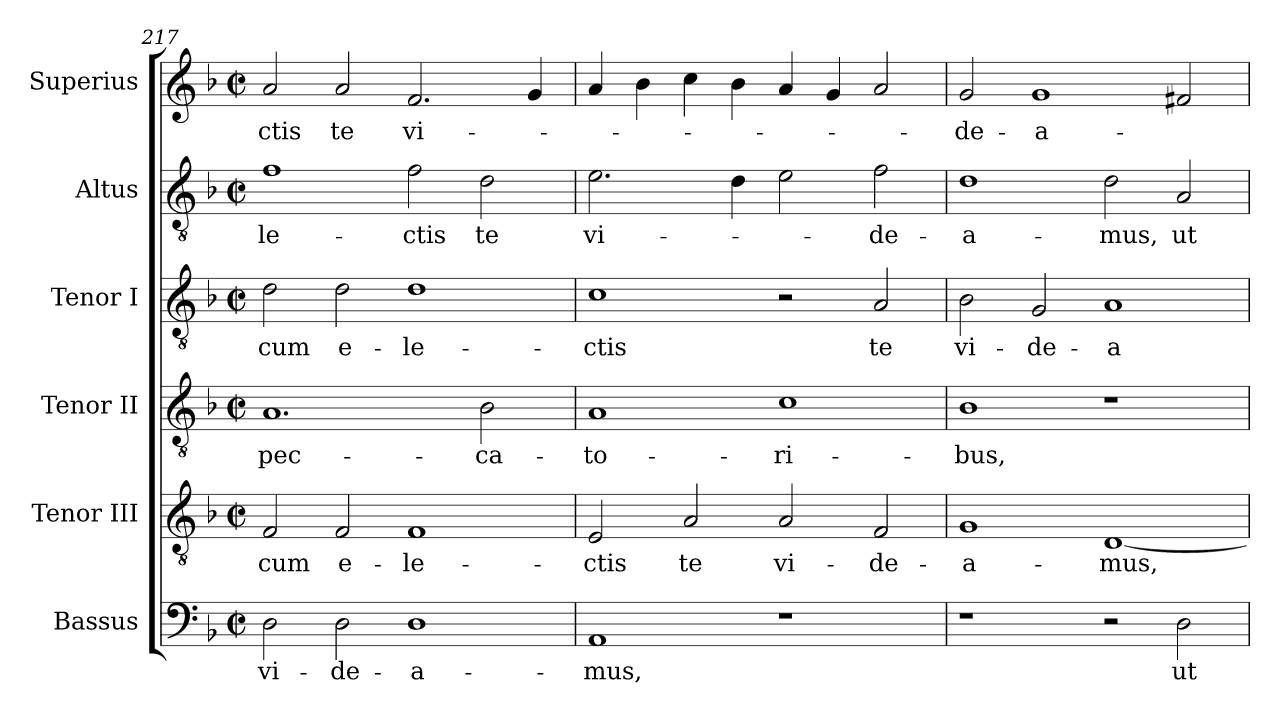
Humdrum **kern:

**kern	**text	**kern	**text	**kern	**text	**kern	**text	**kern	**text	**kern	**text
*part6	*part6	*part5	*part5	*part4	*part4	*part3	*part3	*part2	*part2	*part1	*part1
*staff6	*staff6	*staff5	*staff5	*staff4	*staff4	*staff3	*staff3	*staff2	*staff2	*staff1	*staff1
*I"Bassus	*	*I"Tenor III	*	*I"Tenor II	*	*I"Tenor I	*	*I"Altus	*	*I"Superius	*
*I'B.	*	*I'T.	*	*I'T.	*	*I'T.	*	*	*	*I'S.	*
*clefF4	*	*clefGv2	*	*clefGv2	*	*clefGv2	*	*clefGv2	*	*clefG2	*
*	*	*ITrd7c12	*	*ITrd7c12	*	*ITrd7c12	*	*ITrd7c12	*	*	*
*k[b-]	*	*k[b-]	*	*k[b-]	*	*k[b-]	*	*k[b-]	*	*k[b-]	*
*F:	*	*F:	*	*F:	*	*F:	*	*F:	*	*F:	*
*M2/2	*	*M2/2	*	*M2/2	*	*M2/2	*	*M2/2	*	*M2/2	*
*met(c|)	*	*met(c|)	*	*met(c|)	*	*met(c|)	*	*met(c|)	*	*met(c|)	*
=217	=217	=217	=217	=217	=217	=217	=217	=217	=217	=217	=217
!	!LO:LY:b:color=#000000	!	!	!	!	!	!	!	!	!	!
!	!	!	!LO:LY:b:color=#000000	!	!	!	!	!	!	!	!
!	!	!	!	!	!LO:LY:b:color=#000000	!	!	!	!	!	!
!	!	!	!	!	!	!	!LO:LY:b:color=#000000	!	!	!	!
!	!	!	!	!	!	!	!	!	!LO:LY:b:color=#000000	!	!
!	!	!	!	!	!	!	!	!	!	!	!LO:LY:b:color=#000000
2Di\	vi-	2FFi/	cum	1.AAi	pec-	2Di\	cum	1Fi	-le-	2ai/	-ctis
!	!LO:LY:b:color=#000000	!	!	!	!	!	!	!	!	!	!
!	!	!	!LO:LY:b:color=#000000	!	!	!	!	!	!	!	!
!	!	!	!	!	!	!	!LO:LY:b:color=#000000	!	!	!	!
!	!	!	!	!	!	!	!	!	!	!	!LO:LY:b:color=#000000
2Di\	-de-	2FFi/	e-	.	.	2Di\	e-	.	.	2ai/	te
!	!LO:LY:b:color=#000000	!	!	!	!	!	!	!	!	!	!
!	!	!	!LO:LY:b:color=#000000	!	!	!	!	!	!	!	!
!	!	!	!	!	!	!	!LO:LY:b:color=#000000	!	!	!	!
!	!	!	!	!	!	!	!	!	!LO:LY:b:color=#000000	!	!
!	!	!	!	!	!	!	!	!	!	!	!LO:LY:b:color=#000000
1Di	-a-	1FFi	-le-	.	.	1Di	-le-	2Fi\	-ctis	2.fi/	vi-
!	!	!	!	!	!LO:LY:b:color=#000000	!	!	!	!	!	!
!	!	!	!	!	!	!	!	!	!LO:LY:b:color=#000000	!	!
.	.	.	.	2BB-i\	-ca-	.	.	2Di\	te	.	.
.	.	.	.	.	.	.	.	.	.	4gi/	.
=218	=218	=218	=218	=218	=218	=218	=218	=218	=218	=218	=218
!	!LO:LY:b:color=#000000	!	!	!	!	!	!	!	!	!	!
!	!	!	!LO:LY:b:color=#000000	!	!	!	!	!	!	!	!
!	!	!	!	!	!LO:LY:b:color=#000000	!	!	!	!	!	!
!	!	!	!	!	!	!	!LO:LY:b:color=#000000	!	!	!	!
!	!	!	!	!	!	!	!	!	!LO:LY:b:color=#000000	!	!
1AAi	-mus,	2EEi/	-ctis	1AAi	-to-	1Ci	-ctis	2.Ei\	vi-	4ai/	.
.	.	.	.	.	.	.	.	.	.	4b-i\	.
!	!	!	!LO:LY:b:color=#000000	!	!	!	!	!	!	!	!
.	.	2AAi/	te	.	.	.	.	.	.	4cci\	.
.	.	.	.	.	.	.	.	4Di\	.	4b-i\	.
!	!	!	!LO:LY:b:color=#000000	!	!	!	!	!	!	!	!
!	!	!	!	!	!LO:LY:b:color=#000000	!	!	!	!	!	!
1r	.	2AAi/	vi-	1Ci	-ri-	2r	.	2Ei\	.	4ai/	.
.	.	.	.	.	.	.	.	.	.	4gi/	.
!	!	!	!LO:LY:b:color=#000000	!	!	!	!	!	!	!	!
!	!	!	!	!	!	!	!LO:LY:b:color=#000000	!	!	!	!
!	!	!	!	!	!	!	!	!	!LO:LY:b:color=#000000	!	!
.	.	2FFi/	-de-	.	.	2AAi/	te	2Fi\	-de-	2ai/	.
!!LO:LB:g=z
=219	=219	=219	=219	=219	=219	=219	=219	=219	=219	=219	=219
!	!	!	!LO:LY:b:color=#000000	!	!	!	!	!	!	!	!
!	!	!	!	!	!LO:LY:b:color=#000000	!	!	!	!	!	!
!	!	!	!	!	!	!	!LO:LY:b:color=#000000	!	!	!	!
!	!	!	!	!	!	!	!	!	!LO:LY:b:color=#000000	!	!
!	!	!	!	!	!	!	!	!	!	!	!LO:LY:b:color=#000000
1r	.	1GGi	-a-	1BB-i	-bus,	2BB-i\	vi-	1Di	-a-	2gi/	-de-
!	!	!	!	!	!	!	!LO:LY:b:color=#000000	!	!	!	!
!	!	!	!	!	!	!	!	!	!	!	!LO:LY:b:color=#000000
.	.	.	.	.	.	2GGi/	-de-	.	.	1gi	-a-
!	!	!	!LO:LY:b:color=#000000	!	!	!	!	!	!	!	!
!	!	!	!	!	!	!	!LO:LY:b:color=#000000	!	!	!	!
!	!	!	!	!	!	!	!	!	!LO:LY:b:color=#000000	!	!
2r	.	[<1DDi	-mus,	1r	.	1AAi	-a-	2Di\	-mus,	.	.
!	!LO:LY:b:color=#000000	!	!	!	!	!	!	!	!	!	!
!	!	!	!	!	!	!	!	!	!LO:LY:b:color=#000000	!	!
2Di\	ut	.	.	.	.	.	.	2AAi/	ut	2f#Xi/	.
=	=	=	=	=	=	=	=	=	=	=	=
*-	*-	*-	*-	*-	*-	*-	*-	*-	*-	*-	*-
